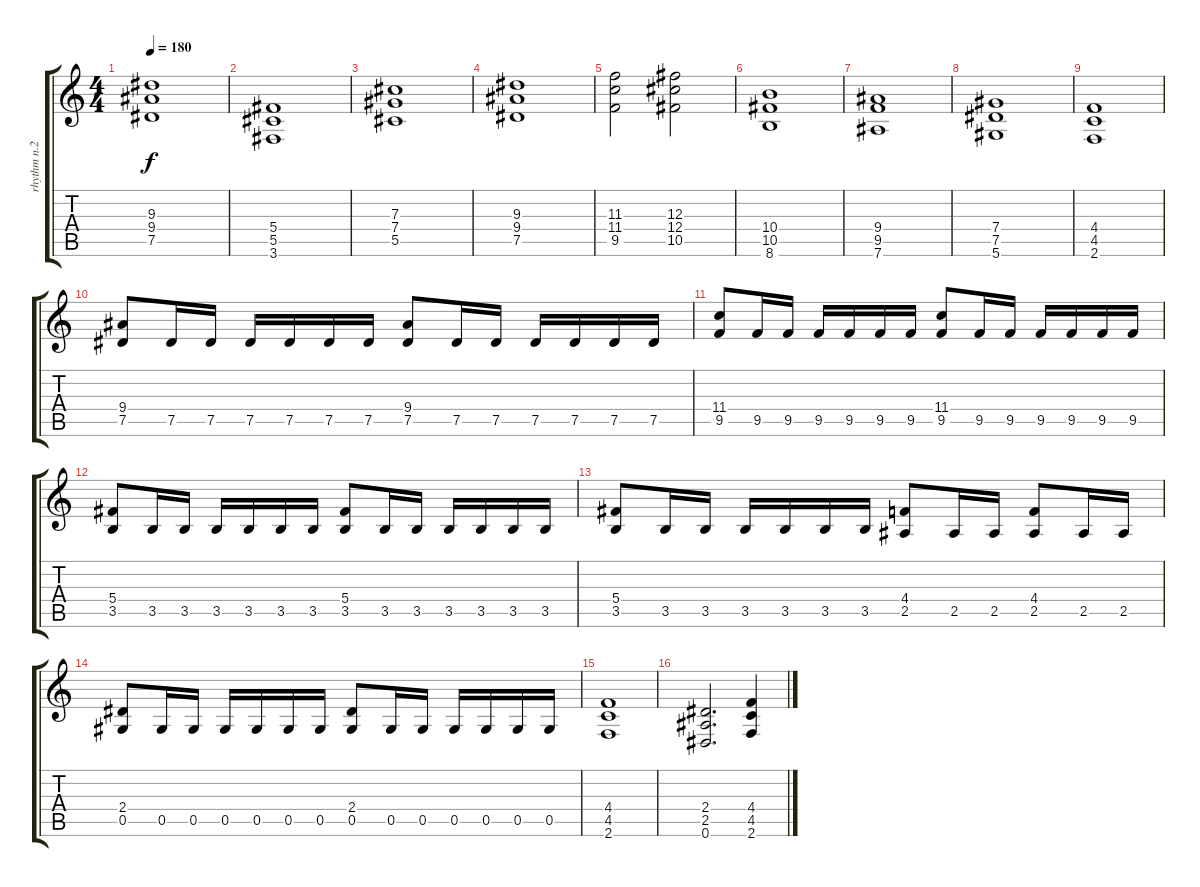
\track ("rhythm n.2" "rhythm n.2") {instrument distortionguitar}
\staff {score tabs}
\tuning (Eb4 Bb3 Gb3 Db3 Ab2 Eb2) {hide}
\ts (4 4)
\tempo 180
\clef g2
\ks c
(9.3{t} 9.4{t} 7.5{t}).1{dy f} |
(5.4 5.5 3.6).1 |
(7.3 7.4 5.5).1 |
(9.3 9.4 7.5).1 |
(11.3 11.4 9.5).2 (12.3 12.4 10.5).2 |
(10.4 10.5 8.6).1 |
(9.4 9.5 7.6).1 |
(7.4 7.5 5.6).1 |
(4.4 4.5 2.6).1 |
(9.4 7.5).8 7.5.16 7.5.16 7.5.16 7.5.16 7.5.16 7.5.16 (9.4 7.5).8 7.5.16 7.5.16 7.5.16 7.5.16 7.5.16 7.5.16 |
(11.4 9.5).8 9.5.16 9.5.16 9.5.16 9.5.16 9.5.16 9.5.16 (11.4 9.5).8 9.5.16 9.5.16 9.5.16 9.5.16 9.5.16 9.5.16 |
(5.4 3.5).8 3.5.16 3.5.16 3.5.16 3.5.16 3.5.16 3.5.16 (5.4 3.5).8 3.5.16 3.5.16 3.5.16 3.5.16 3.5.16 3.5.16 |
(5.4 3.5).8 3.5.16 3.5.16 3.5.16 3.5.16 3.5.16 3.5.16 (4.4 2.5).8 2.5.16 2.5.16 (4.4 2.5).8 2.5.16 2.5.16 |
(2.4 0.5).8 0.5.16 0.5.16 0.5.16 0.5.16 0.5.16 0.5.16 (2.4 0.5).8 0.5.16 0.5.16 0.5.16 0.5.16 0.5.16 0.5.16 |
(4.4 4.5 2.6).1 |
(2.4 2.5 0.6).2{d} (4.4 4.5 2.6).4
